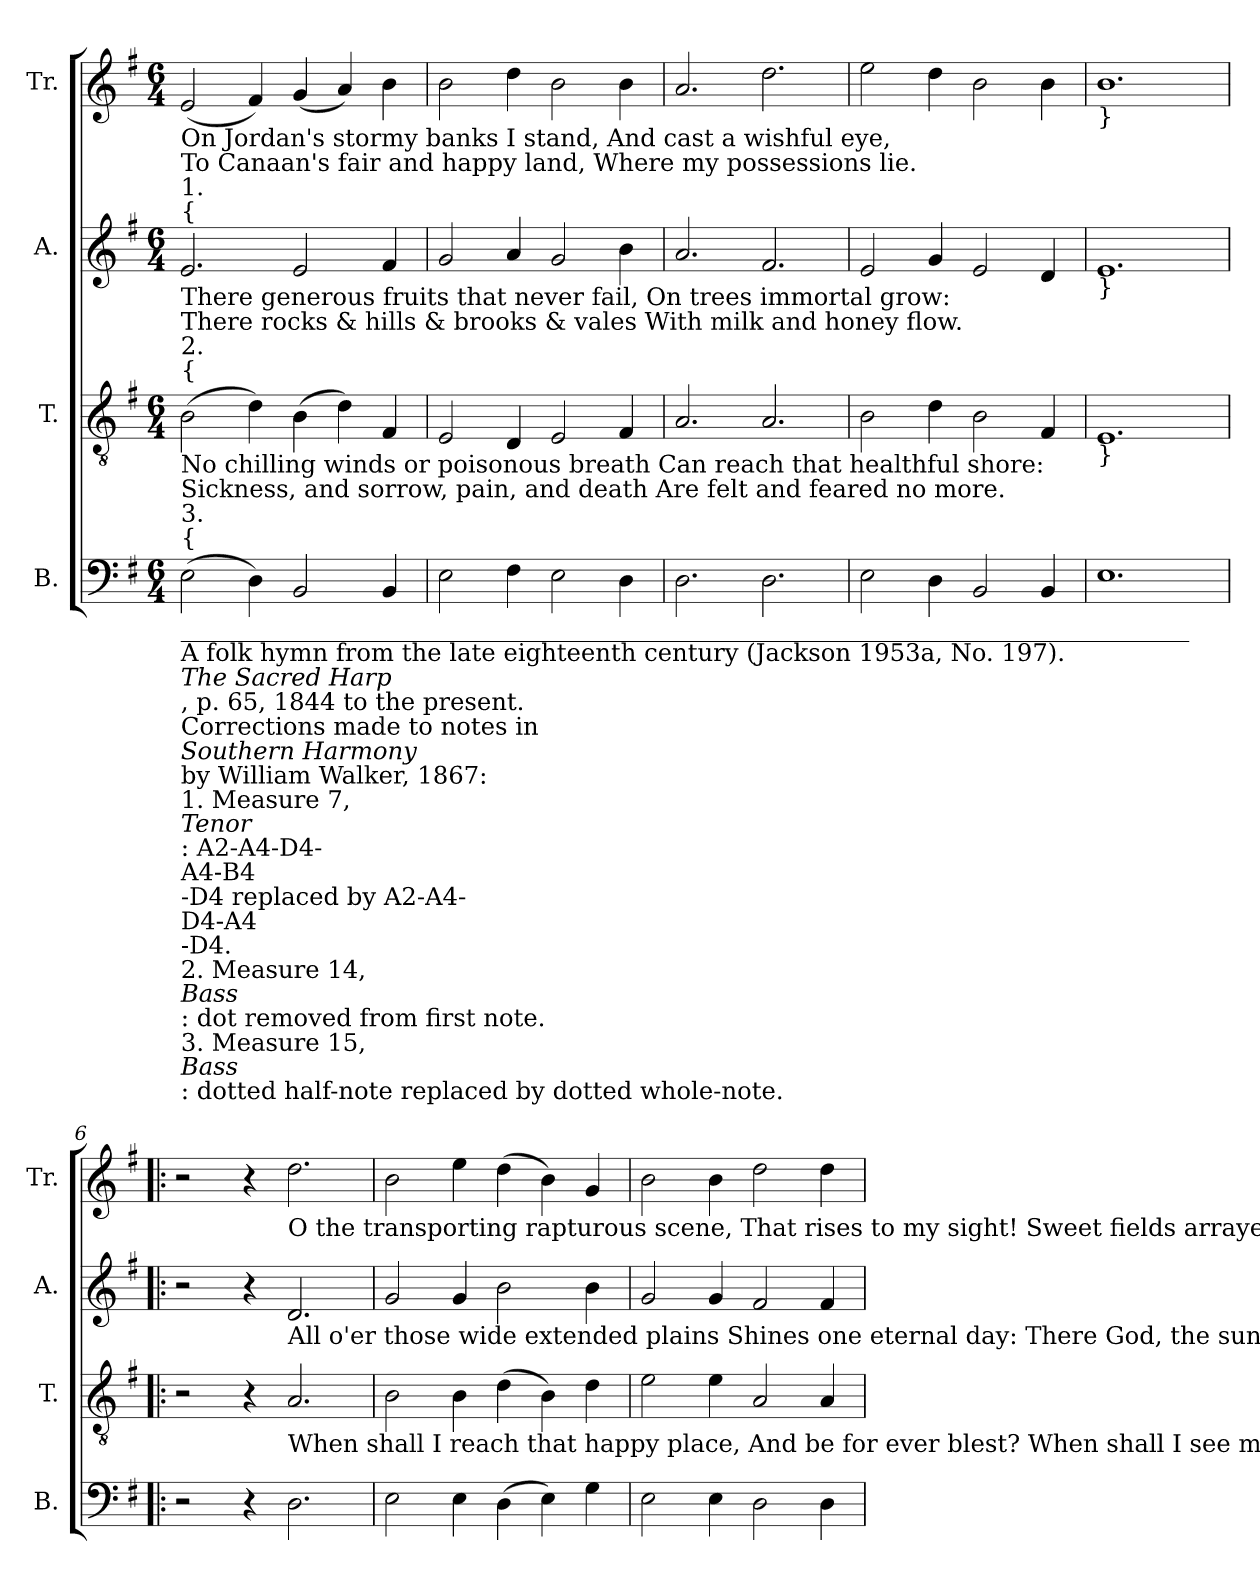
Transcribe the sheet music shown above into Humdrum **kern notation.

**kern	**kern	**kern	**kern
*part4	*part3	*part2	*part1
*staff4	*staff3	*staff2	*staff1
*I"B.	*I"T.	*I"A.	*I"Tr.
*I'B.	*I'T.	*I'A.	*I'Tr.
*clefF4	*clefGv2	*clefG2	*clefG2
*k[f#]	*k[f#]	*k[f#]	*k[f#]
*M6/4	*M6/4	*M6/4	*M6/4
*MM140	*MM140	*MM140	*MM140
=1	=1	=1	=1
!	!	!	!LO:TX:b:t=On Jordan's stormy banks I stand, And cast a wishful eye,
!	!	!	!LO:TX:b:t=To Canaan's fair and happy land, Where my possessions lie.
!	!	!	!LO:TX:b:t=1.
!	!	!	!LO:TX:b:t={
!	!	!LO:TX:b:t=There generous fruits that never fail,  On trees immortal grow&colon;	!
!	!	!LO:TX:b:t=There rocks & hills & brooks & vales  With milk and honey flow.	!
!	!	!LO:TX:b:t=2.	!
!	!	!LO:TX:b:t={	!
!	!LO:TX:b:t=No chilling winds or poisonous breath Can reach that healthful shore&colon;	!	!
!	!LO:TX:b:t=Sickness, and sorrow, pain, and death  Are felt and feared no more.	!	!
!	!LO:TX:b:t=3.	!	!
!	!LO:TX:b:t={	!	!
!LO:TX:b:t=___________________________________________________________________________________	!	!	!
!LO:TX:b:t=A folk hymn from the late eighteenth century (Jackson 1953a, No. 197).	!	!	!
!LO:TX:b:i:t=The Sacred Harp	!	!	!
!LO:TX:b:t=, p. 65, 1844 to the present.	!	!	!
!LO:TX:b:t=Corrections made to notes in	!	!	!
!LO:TX:b:i:t=Southern Harmony	!	!	!
!LO:TX:b:t=by William Walker, 1867&colon;	!	!	!
!LO:TX:b:t=1. Measure 7,	!	!	!
!LO:TX:b:i:t=Tenor	!	!	!
!LO:TX:b:t=&colon; A2-A4-D4-	!	!	!
!LO:TX:b:t=A4-B4	!	!	!
!LO:TX:b:t=-D4 replaced by A2-A4-	!	!	!
!LO:TX:b:t=D4-A4	!	!	!
!LO:TX:b:t=-D4.	!	!	!
!LO:TX:b:t=2. Measure 14,	!	!	!
!LO:TX:b:i:t=Bass	!	!	!
!LO:TX:b:t=&colon; dot removed from first note.	!	!	!
!LO:TX:b:t=3. Measure 15,	!	!	!
!LO:TX:b:i:t=Bass	!	!	!
!LO:TX:b:t=&colon; dotted half-note replaced by dotted whole-note.	!	!	!
(>2E!\	(>2B!\	2.e!/	(<2e!/
4D!\)	4d!\)	.	4f#!/)
2BB!/	(>4B!\	2e!/	(<4g!/
.	4d!\)	.	4a!/)
4BB!/	4F#!/	4f#!/	4b!\
=2	=2	=2	=2
2E!\	2E!/	2g!/	2b!\
4F#!\	4D!/	4a!/	4dd!\
2E!\	2E!/	2g!/	2b!\
4D!\	4F#!/	4b!\	4b!\
=3	=3	=3	=3
2.D!\	2.A!/	2.a!/	2.a!/
2.D!\	2.A!/	2.f#!/	2.dd!\
=4	=4	=4	=4
2E!\	2B!\	2e!/	2ee!\
4D!\	4d!\	4g!/	4dd!\
2BB!/	2B!\	2e!/	2b!\
4BB!/	4F#!/	4d!/	4b!\
=5	=5	=5	=5
!	!	!	!LO:TX:b:t=}
!	!	!LO:TX:b:t=}	!
!	!LO:TX:b:t=}	!	!
1.E!	1.E!	1.e!	1.b!
=6!|:	=6!|:	=6!|:	=6!|:
2r	2r	2r	2r
4r	4r	4r	4r
!	!	!	!LO:TX:b:t=O  the  transporting  rapturous  scene, That rises  to my sight!  Sweet fields arrayed in living green,  And rivers of    de – light!
!	!	!LO:TX:b:t=All o'er those wide extended plains Shines one eternal day&colon;    There God, the sun for ev – er reigns,  And scatters night  away.	!
!	!LO:TX:b:t=When shall I reach that happy place,  And be for ever blest?  When shall I  see  my  Father's face,  And  in  his  bo–som  rest?	!	!
2.D!\	2.A!/	2.d!/	2.dd!\
=7	=7	=7	=7
2E!\	2B!\	2g!/	2b!\
4E!\	4B!\	4g!/	4ee!\
(>4D!\	(>4d!\	2b!\	(>4dd!\
4E!\)	4B!\)	.	4b!\)
4G!\	4d!\	4b!\	4g!/
=8	=8	=8	=8
2E!\	2e!\	2g!/	2b!\
4E!\	4e!\	4g!/	4b!\
2D!\	2A!/	2f#!/	2dd!\
4D!\	4A!/	4f#!/	4dd!\
=	=	=	=
*-	*-	*-	*-
